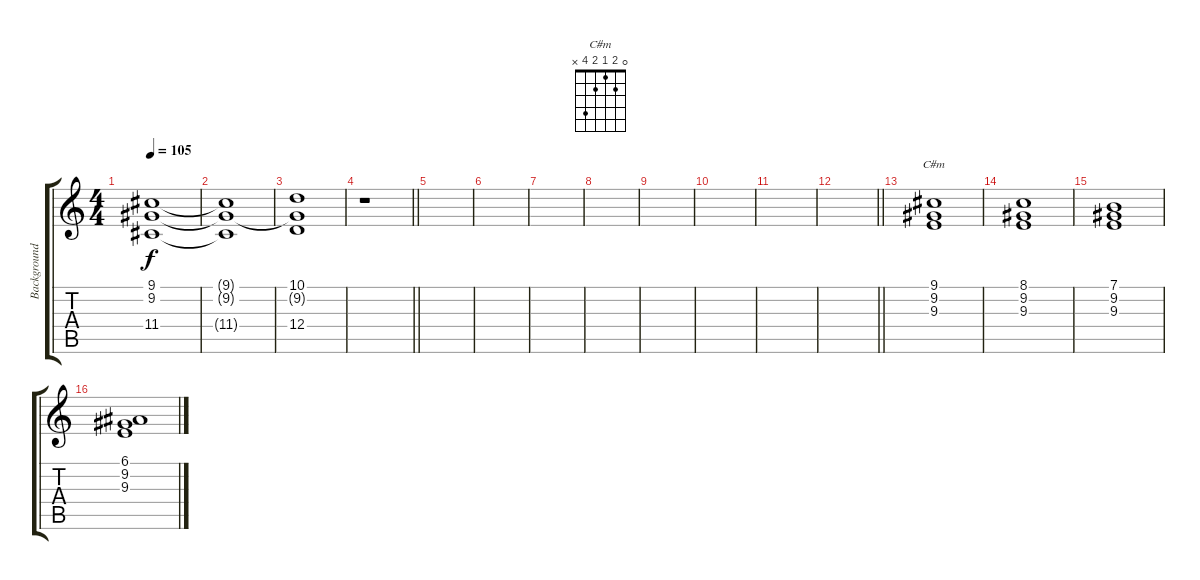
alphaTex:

\track ("Background" "Background") {instrument pad2warm}
\staff {score tabs}
\tuning (E4 B3 G3 D3 A2 E2) {hide}
\chord ("C#m" 0 2 1 2 4 x)
\ts (4 4)
\section ("" "")
\tempo 105
\clef g2
\ks c
(9.1 9.2 11.4).1{dy f} |
(9.1{t} 9.2{t} 11.4{t}).1 |
(10.1 9.2{t} 12.4).1 |
\barLineRight lightlight
r.1 |
\section ("" "")
|
|
|
|
|
|
|
\barLineRight lightlight
|
\section ("" "")
(9.1 9.2 9.3).1{ch "C#m"} |
(8.1 9.2 9.3).1 |
(7.1 9.2 9.3).1 |
(6.1 9.2 9.3).1
